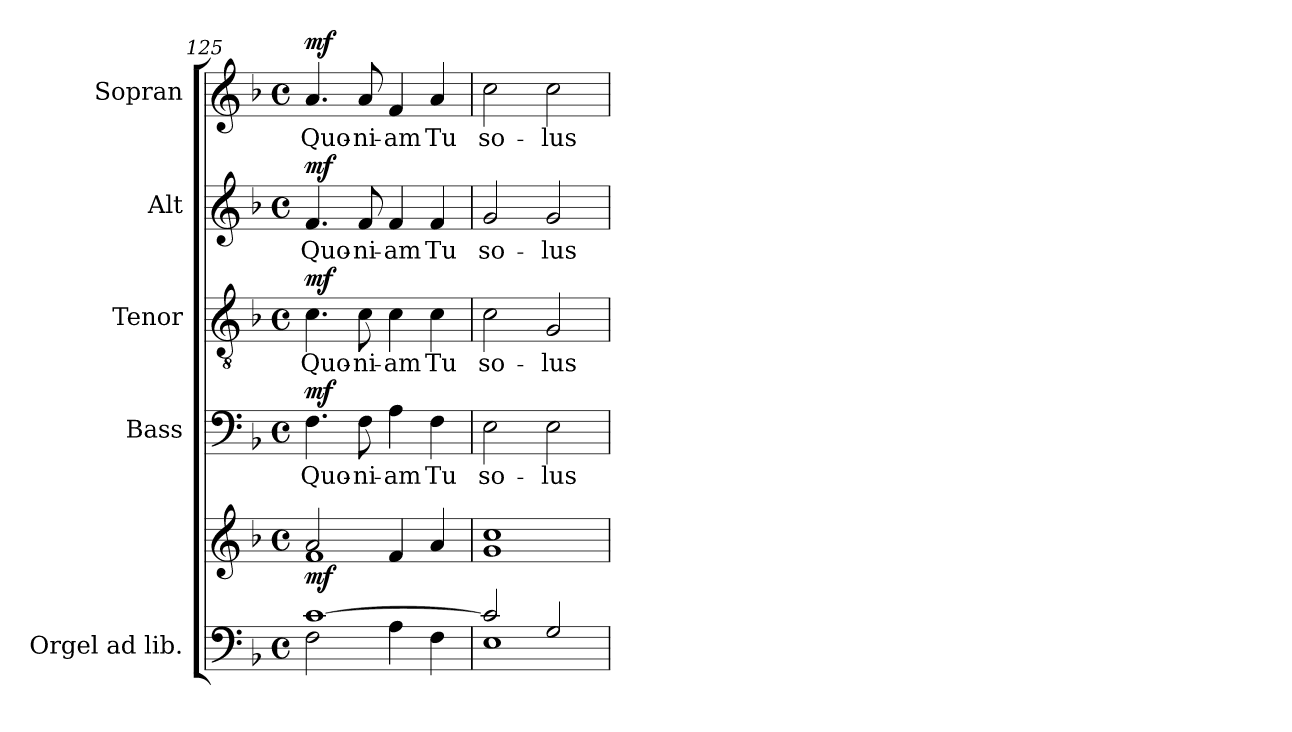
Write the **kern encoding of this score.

**kern	**kern	**dynam	**kern	**text	**dynam	**kern	**text	**dynam	**kern	**text	**dynam	**kern	**text	**dynam
*part5	*part5	*part5	*part4	*part4	*part4	*part3	*part3	*part3	*part2	*part2	*part2	*part1	*part1	*part1
*staff6	*staff5	*staff5/6	*staff4	*staff4	*staff4	*staff3	*staff3	*staff3	*staff2	*staff2	*staff2	*staff1	*staff1	*staff1
*I"Orgel ad lib.	*	*	*I"Bass	*	*	*I"Tenor	*	*	*I"Alt	*	*	*I"Sopran	*	*
*	*	*	*I'B.	*	*	*I'T.	*	*	*I'A.	*	*	*I'S.	*	*
*clefF4	*clefG2	*	*clefF4	*	*	*clefGv2	*	*	*clefG2	*	*	*clefG2	*	*
*k[b-]	*k[b-]	*	*k[b-]	*	*	*k[b-]	*	*	*k[b-]	*	*	*k[b-]	*	*
*F:	*F:	*	*F:	*	*	*F:	*	*	*F:	*	*	*F:	*	*
*M4/4	*M4/4	*	*M4/4	*	*	*M4/4	*	*	*M4/4	*	*	*M4/4	*	*
*met(c)	*met(c)	*	*met(c)	*	*	*met(c)	*	*	*met(c)	*	*	*met(c)	*	*
=125	=125	=125	=125	=125	=125	=125	=125	=125	=125	=125	=125	=125	=125	=125
*^	*^	*	*	*	*	*	*	*	*	*	*	*	*	*
!	!	!	!	!LO:DY:b	!	!LO:LY:b	!LO:DY:a	!	!LO:LY:b	!LO:DY:a	!	!LO:LY:b	!LO:DY:a	!	!LO:LY:b	!LO:DY:a
[>1c	2F\	2a/	1f	mf	4.F\	Quo-	mf	4.c\	Quo-	mf	4.f/	Quo-	mf	4.a/	Quo-	mf
!	!	!	!	!	!	!LO:LY:b	!	!	!LO:LY:b	!	!	!LO:LY:b	!	!	!LO:LY:b	!
.	.	.	.	.	8F\	-ni-	.	8c\	-ni-	.	8f/	-ni-	.	8a/	-ni-	.
!	!	!	!	!	!	!LO:LY:b	!	!	!LO:LY:b	!	!	!LO:LY:b	!	!	!LO:LY:b	!
.	4A\	4f/	.	.	4A\	-am	.	4c\	-am	.	4f/	-am	.	4f/	-am	.
!	!	!	!	!	!	!LO:LY:b	!	!	!LO:LY:b	!	!	!LO:LY:b	!	!	!LO:LY:b	!
.	4F\	4a/	.	.	4F\	Tu	.	4c\	Tu	.	4f/	Tu	.	4a/	Tu	.
=126	=126	=126	=126	=126	=126	=126	=126	=126	=126	=126	=126	=126	=126	=126	=126	=126
!	!	!	!	!	!	!LO:LY:b	!	!	!LO:LY:b	!	!	!LO:LY:b	!	!	!LO:LY:b	!
2c/]	1E	1cc	1g	.	2E\	so-	.	2c\	so-	.	2g/	so-	.	2cc\	so-	.
!	!	!	!	!	!	!LO:LY:b	!	!	!LO:LY:b	!	!	!LO:LY:b	!	!	!LO:LY:b	!
2G/	.	.	.	.	2E\	-lus	.	2G/	-lus	.	2g/	-lus	.	2cc\	-lus	.
*v	*v	*	*	*	*	*	*	*	*	*	*	*	*	*	*	*
*	*v	*v	*	*	*	*	*	*	*	*	*	*	*	*	*
=	=	=	=	=	=	=	=	=	=	=	=	=	=	=
*-	*-	*-	*-	*-	*-	*-	*-	*-	*-	*-	*-	*-	*-	*-
